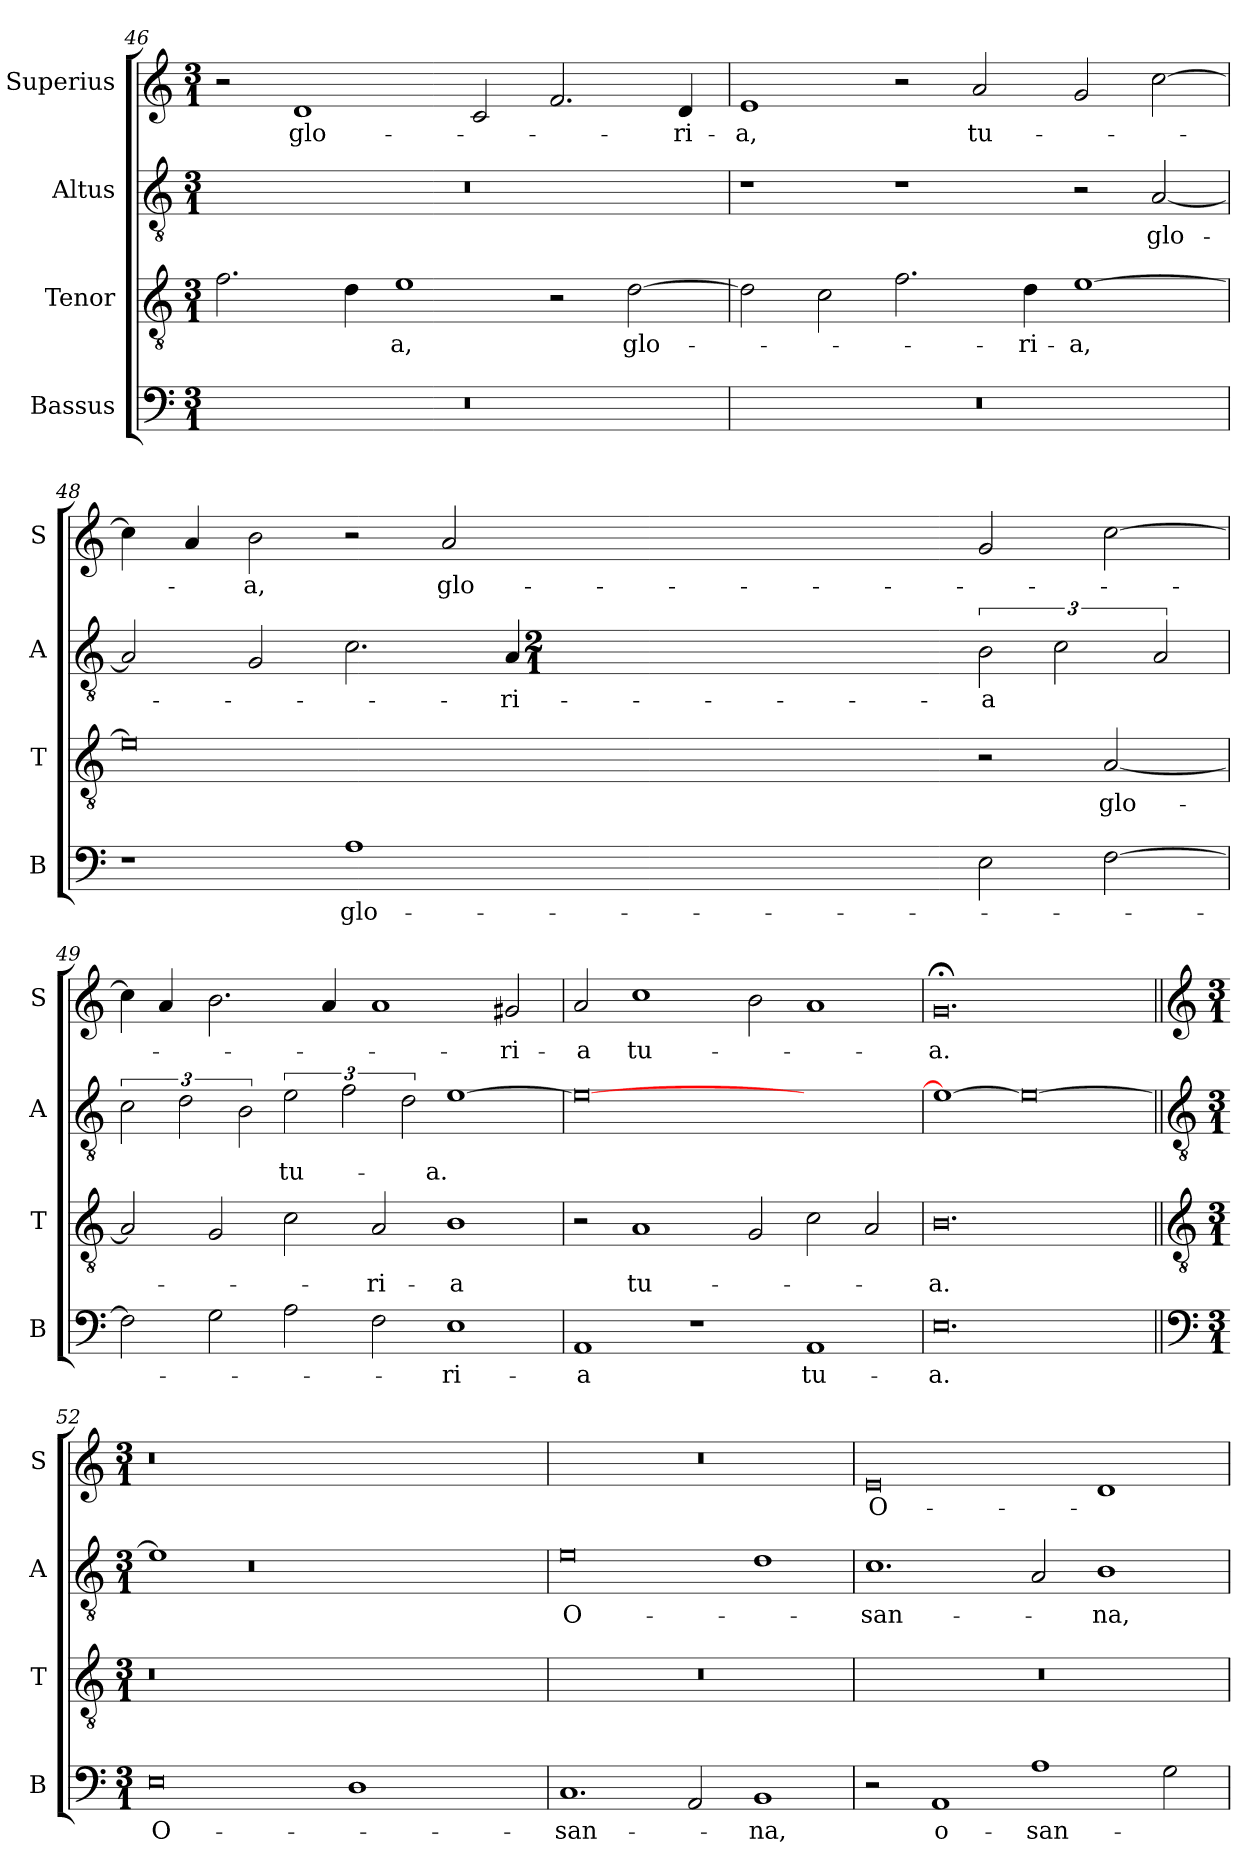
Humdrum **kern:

**kern	**text	**kern	**text	**kern	**text	**kern	**text
*part4	*part4	*part3	*part3	*part2	*part2	*part1	*part1
*staff4	*staff4	*staff3	*staff3	*staff2	*staff2	*staff1	*staff1
*I"Bassus	*	*I"Tenor	*	*I"Altus	*	*I"Superius	*
*I'B	*	*I'T	*	*I'A	*	*I'S	*
*clefF4	*	*clefGv2	*	*clefGv2	*	*clefG2	*
*k[]	*	*k[]	*	*k[]	*	*k[]	*
*M3/1	*	*M3/1	*	*M3/1	*	*M3/1	*
=46	=46	=46	=46	=46	=46	=46	=46
0.r	.	2.f\	.	0.r	.	2r	.
.	.	.	.	.	.	1d	glo-
.	.	4d\	.	.	.	.	.
.	.	1e	-a,	.	.	.	.
.	.	.	.	.	.	2c/	.
.	.	2r	.	.	.	2.f/	.
.	.	[2d\	glo-	.	.	.	.
.	.	.	.	.	.	4d/	-ri-
=47	=47	=47	=47	=47	=47	=47	=47
0.r	.	2d\]	.	1r	.	1e	-a,
.	.	2c\	.	.	.	.	.
.	.	2.f\	.	1r	.	2r	.
.	.	.	.	.	.	2a/	tu-
.	.	4d\	-ri-	.	.	.	.
.	.	[1e	-a,	2r	.	2g/	.
.	.	.	.	[2A/	glo-	[2cc\	.
=48	=48	=48	=48	=48	=48	=48	=48
1r	.	0e]	.	2A/]	.	4cc\]	.
.	.	.	.	.	.	4a/	.
.	.	.	.	2G/	.	2b\	-a,
1A	glo-	.	.	2.c\	.	2r	.
.	.	.	.	.	.	2a/	glo-
.	.	.	.	4A/	-ri-	.	.
*	*	*	*	*M2/1	*	*	*
2E\	.	2r	.	3B\	-a	2g/	.
.	.	.	.	3c\	.	.	.
[2F\	.	[2A/	glo-	.	.	[2cc\	.
.	.	.	.	3A/	.	.	.
=49	=49	=49	=49	=49	=49	=49	=49
2F\]	.	2A/]	.	3c\	.	4cc\]	.
.	.	.	.	.	.	4a/	.
.	.	.	.	3d\	.	.	.
2G\	.	2G/	.	.	.	2.b\	.
.	.	.	.	3B\	.	.	.
2A\	.	2c\	.	3e\	tu-	.	.
.	.	.	.	.	.	4a/	.
.	.	.	.	3f\	.	.	.
2F\	.	2A/	-ri-	.	.	1a	.
.	.	.	.	3d\	.	.	.
1E	-ri-	1B	-a	[1e	-a.	.	.
.	.	.	.	.	.	2g#X/	-ri-
=50	=50	=50	=50	=50	=50	=50	=50
1AA	-a	2r	.	0e_	.	2a/	-a
.	.	1A	tu-	.	.	1cc	tu-
1r	.	.	.	.	.	.	.
.	.	2G/	.	.	.	2b\	.
1AA	tu-	2c\	.	1ryy	.	1a	.
.	.	2A/	.	.	.	.	.
=51	=51	=51	=51	=51	=51	=51	=51
0.E	-a.	0.B	-a.	1e_	.	0.g;<	-a.
.	.	.	.	0e_	.	.	.
!!LO:LB:g=z
=52||	=52||	=52||	=52||	=52||	=52||	=52||	=52||
*clefF4	*	*clefGv2	*	*clefGv2	*	*clefG2	*
*k[]	*	*k[]	*	*k[]	*	*k[]	*
*M3/1	*	*M3/1	*	*M3/1	*	*M3/1	*
0E	O-	0.r	.	1e]	.	0.r	.
.	.	.	.	0.r	.	.	.
1D	.	.	.	.	.	.	.
1ryy	.	1ryy	.	.	.	1ryy	.
=53	=53	=53	=53	=53	=53	=53	=53
1.C	-san-	0.r	.	0e	O-	0.r	.
2AA/	.	.	.	.	.	.	.
1BB	-na,	.	.	1d	.	.	.
=54	=54	=54	=54	=54	=54	=54	=54
2r	.	0.r	.	1.c	-san-	0e	O-
1AA	o-	.	.	.	.	.	.
1A	-san-	.	.	2A/	.	.	.
.	.	.	.	1B	-na,	1d	.
2G\	.	.	.	.	.	.	.
=	=	=	=	=	=	=	=
*-	*-	*-	*-	*-	*-	*-	*-
